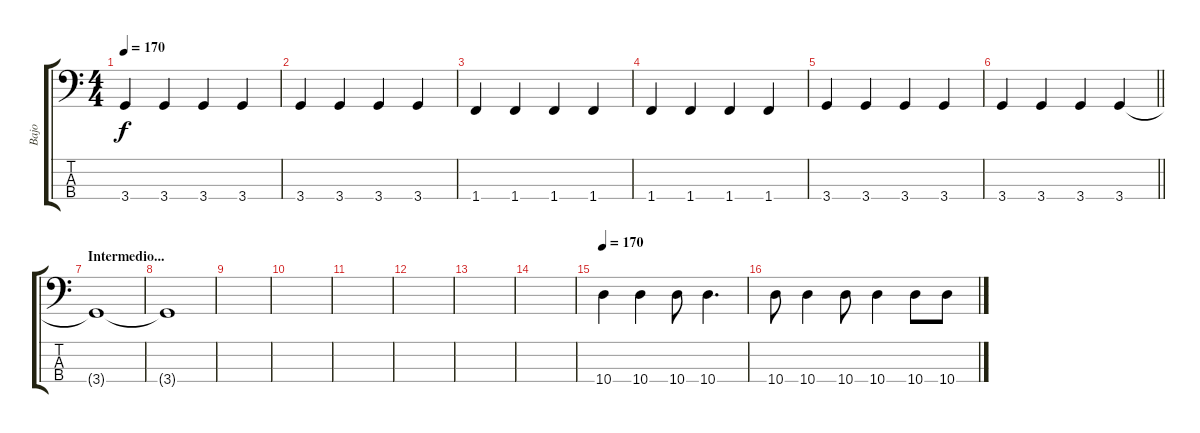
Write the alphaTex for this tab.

\track ("Bajo" "Bajo") {instrument electricbasspick}
\staff {score tabs}
\tuning (G2 D2 A1 E1) {hide}
\ts (4 4)
\tempo 170
\clef f4
\ks c
3.4.4{dy f} 3.4.4 3.4.4 3.4.4 |
3.4.4 3.4.4 3.4.4 3.4.4 |
1.4.4 1.4.4 1.4.4 1.4.4 |
1.4.4 1.4.4 1.4.4 1.4.4 |
3.4.4 3.4.4 3.4.4 3.4.4 |
\barLineRight lightlight
3.4.4 3.4.4 3.4.4 3.4.4 |
\section ("" "Intermedio...")
3.4{t}.1 |
3.4{t}.1 |
|
|
|
|
|
|
\tempo 170
10.4.4 10.4.4 10.4.8 10.4.4{d} |
10.4.8 10.4.4 10.4.8 10.4.4 10.4.8 10.4.8
